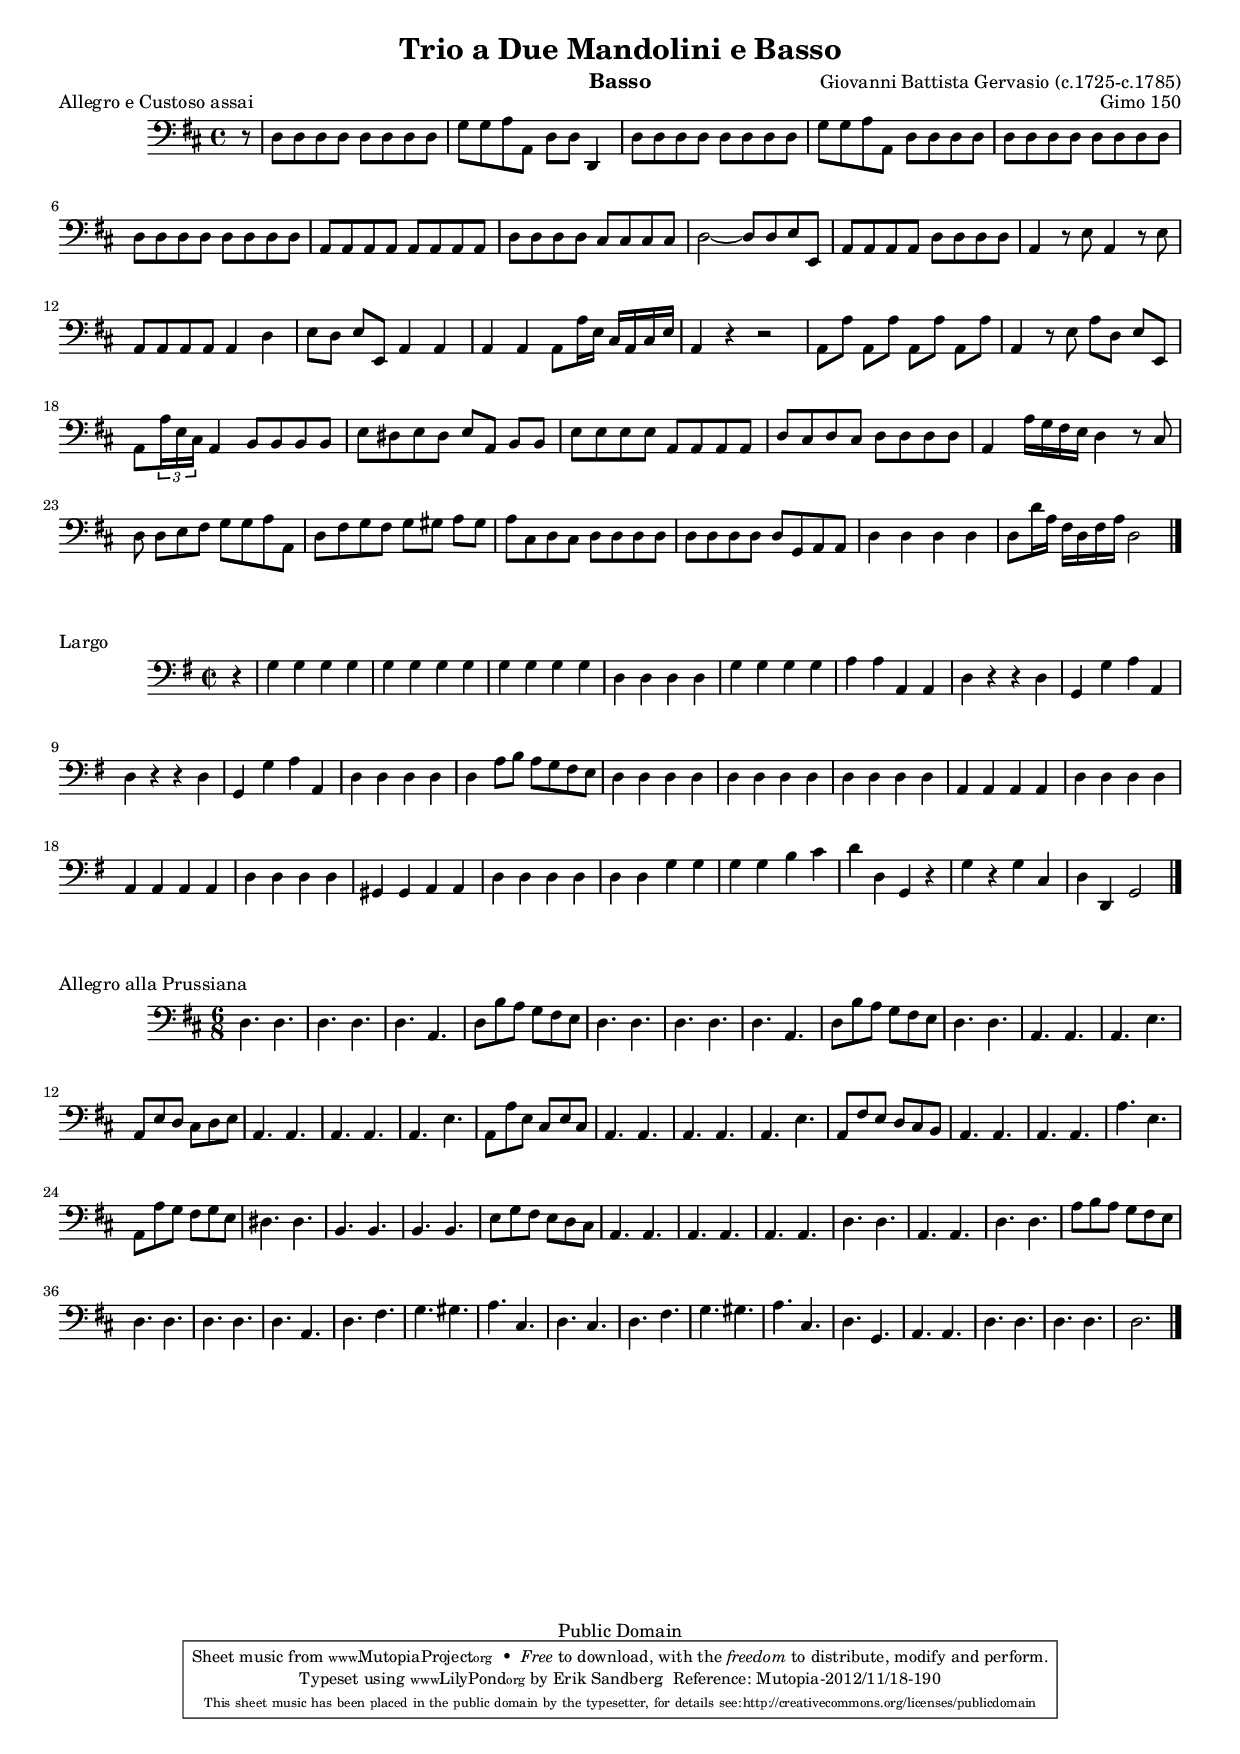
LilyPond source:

\version "2.16.0"

Instrument = "Basso"
\version "2.16.0"

\header {
  title = "Trio a Due Mandolini e Basso"
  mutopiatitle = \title
  composer = "Giovanni Battista Gervasio (c.1725-c.1785)"
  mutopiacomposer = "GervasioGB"
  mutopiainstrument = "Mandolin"
  date = "c.1760"
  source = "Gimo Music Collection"
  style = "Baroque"
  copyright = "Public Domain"
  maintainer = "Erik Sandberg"
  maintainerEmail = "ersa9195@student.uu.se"
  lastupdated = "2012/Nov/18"
  instrument = \Instrument

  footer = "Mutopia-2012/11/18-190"
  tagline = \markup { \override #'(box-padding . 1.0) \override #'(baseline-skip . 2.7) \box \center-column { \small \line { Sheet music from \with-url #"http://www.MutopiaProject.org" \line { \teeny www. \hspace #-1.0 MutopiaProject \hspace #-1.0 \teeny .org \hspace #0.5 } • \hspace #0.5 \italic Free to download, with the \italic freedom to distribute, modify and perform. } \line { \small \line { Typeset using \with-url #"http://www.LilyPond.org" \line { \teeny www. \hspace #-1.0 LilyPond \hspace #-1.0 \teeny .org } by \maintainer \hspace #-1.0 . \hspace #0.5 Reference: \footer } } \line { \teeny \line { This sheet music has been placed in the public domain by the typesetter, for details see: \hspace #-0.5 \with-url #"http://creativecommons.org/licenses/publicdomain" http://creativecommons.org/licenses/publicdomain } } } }
}

#(set-global-staff-size 16)
\version "2.16.0"

IBasso =  \relative c {
  \clef "bass"
  \key d\major
  \time 4/4
%page 2
  \partial 8 r8 |
  d8 d d d d d d d |
  g g a a, d d d,4 |
  d'8 d d d d d d d |
  %4
  g g a a, d d d d |
  d d d d d d d d |
  d d d d d d d d |
  a a a a a a a a |
  %8
  d d d d cis cis cis cis |
  d2 ~ d8 d e e, |
  a a a a d d d d |
  a4 r8 e'8 a,4 r8 e'8 |
  %12
  a,8 a a a a4 d |
   e8[ d]  e[ e,] a4 a |
  a a a8 a'16 e cis a cis e |
  a,4 r4 r2 |
  %16
   a8[ a']  a,[ a']  a,[ a']  a,[ a'] |
  a,4 r8 e'8  a[ d,]  e[ e,] |
   a[ \times 2/3 {a'16 e cis]} a4 b8 b b b |
  e dis e dis
%page 3
     e[ a,]  b[ b] |
  %20
  e e e e a, a a a |
  d cis d cis d d d d |
  a4 a'16 g fis e d4 r8 cis8 |
  d8  d[ e fis] g g a a, |
  %24
  d fis g fis  g[ gis]  a[ gis] |
  a cis, d cis d d d d |
  d d d d d g, a a |
  d4 d d d |
  d8 d'16 a fis d fis a d,2
  \bar "|."
}

\version "2.16.0"

IIBasso =  \relative c {
  \clef "bass"
  \set tupletSpannerDuration = #(ly:make-moment 1 4)
  \key g\major
  \time 2/2
%page 4
  \partial 4 r4 |
  g'4 g g g |
  g g g g |
  g g g g |
  %4
  d d d d |
  g g g g |
  a a a, a |
  d r4 r4 d |
  %8
  g, g' a a, |
  d r4 r4 d |
  g, g' a a, |
  d d d d |
  %12
  d a'8 b a g fis e |
  d4 d d d |
  d d d d |
  d d d d |
  %16
  a a a a |
  d d d d |
  a a a a |
  d d d d |
  %20
  gis, gis a a |
  d d d d |
  d d g g |
  g g b c |
  %24
  d d, g, r4 |
  g' r g c, |
  d d, g2 
  \bar "|."
}

\version "2.16.0"

IIIBasso =  \relative c {
  \clef "bass"
  \key d\major
  \time 6/8
%page 6
  d4. d |
  d d |
  d a |
  % 4
  d8 b' a g fis e |
  d4. d |
  d d |
  d a |
  %8
  d8 b' a g fis e |
  d4. d | a a | a e' |
  %12
  a,8 e' d cis d e |
  a,4. a | a a | a e' |
  %16
  a,8 a' e cis e cis |
  a4. a | a a | a e' |
  %20
  a,8 fis' e d cis b |
  a4. a | a a | a' e |
  %24
  a,8 a' g fis g e |
  dis4. dis | b b | b b |
  %28
  e8 g fis e d cis |
  a4. a | a a | a a |
  %32
  d d | a a | d d |
  a'8 b a g fis e |
  %36
  d4. d | d d | d a | d fis |
  %40
  g gis | a cis, | d cis | d fis |
  %44
  g gis | a cis, | d g, | a a |
  %48
  d d | d d | d2. 
  \bar "|."
}


\score {
  \context Staff \IBasso
  \header {piece = "Allegro e Custoso assai" opus = "Gimo 150"}
}
\score {
  \context Staff \IIBasso
  \header {piece = "Largo" }
}
\score {
  \context Staff \IIIBasso
  \header {piece = "Allegro alla Prussiana" }
}



